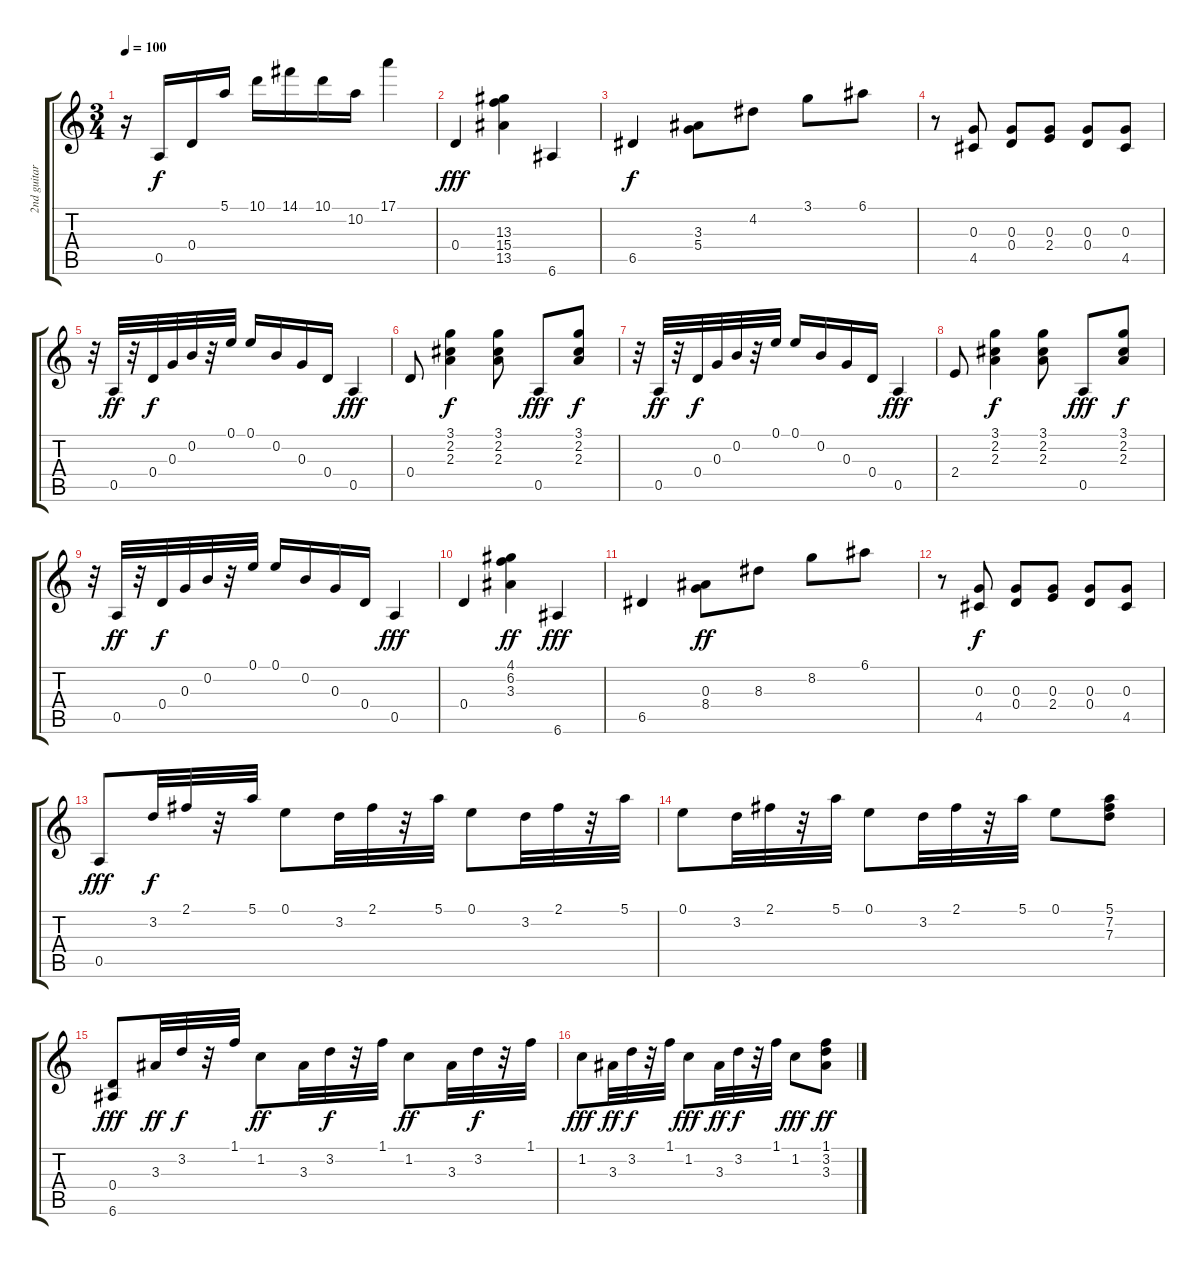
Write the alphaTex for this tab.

\track ("2nd guitar" "2nd guitar") {instrument acousticguitarnylon}
\staff {score tabs}
\tuning (E4 B3 G3 D3 A2 E2) {hide}
\ts (3 4)
\tempo 100
\clef g2
\ks c
r.16{dy f} 0.5.16 0.4.16 5.1.16 10.1.16 14.1.16 10.1.16 10.2.16 17.1.4 |
0.4.4{dy fff} (13.3 15.4 13.5).4 6.6.4 |
6.5.4{dy f} (3.3 5.4).8 4.2.8 3.1.8 6.1.8 |
r.8 (0.3 4.5).8 (0.3 0.4).8 (0.3 2.4).8 (0.3 0.4).8 (0.3 4.5).8 |
r.32 0.5.32{dy ff} r.32 0.4.32{dy f} 0.3.32 0.2.32 r.32 0.1.32 0.1.16 0.2.16 0.3.16 0.4.16 0.5.4{dy fff} |
0.4.8 (3.1 2.2 2.3).4{dy f} (3.1 2.2 2.3).8 0.5.8{dy fff} (3.1 2.2 2.3).8{dy f} |
r.32 0.5.32{dy ff} r.32 0.4.32{dy f} 0.3.32 0.2.32 r.32 0.1.32 0.1.16 0.2.16 0.3.16 0.4.16 0.5.4{dy fff} |
2.4.8 (3.1 2.2 2.3).4{dy f} (3.1 2.2 2.3).8 0.5.8{dy fff} (3.1 2.2 2.3).8{dy f} |
r.32 0.5.32{dy ff} r.32 0.4.32{dy f} 0.3.32 0.2.32 r.32 0.1.32 0.1.16 0.2.16 0.3.16 0.4.16 0.5.4{dy fff} |
0.4.4 (4.1 6.2 3.3).4{dy ff} 6.6.4{dy fff} |
6.5.4 (0.3 8.4).8{dy ff} 8.3.8 8.2.8 6.1.8 |
r.8 (0.3 4.5).8{dy f} (0.3 0.4).8 (0.3 2.4).8 (0.3 0.4).8 (0.3 4.5).8 |
0.5.8{dy fff} 3.2.32{dy f} 2.1.32 r.32 5.1.32 0.1.8 3.2.32 2.1.32 r.32 5.1.32 0.1.8 3.2.32 2.1.32 r.32 5.1.32 |
0.1.8 3.2.32 2.1.32 r.32 5.1.32 0.1.8 3.2.32 2.1.32 r.32 5.1.32 0.1.8 (5.1 7.2 7.3).8 |
(0.4 6.6).8{dy fff} 3.3.32{dy ff} 3.2.32{dy f} r.32 1.1.32 1.2.8{dy ff} 3.3.32 3.2.32{dy f} r.32 1.1.32 1.2.8{dy ff} 3.3.32 3.2.32{dy f} r.32 1.1.32 |
1.2.8{dy fff} 3.3.32{dy ff} 3.2.32{dy f} r.32 1.1.32 1.2.8{dy fff} 3.3.32{dy ff} 3.2.32{dy f} r.32 1.1.32 1.2.8{dy fff} (1.1 3.2 3.3).8{dy ff}
